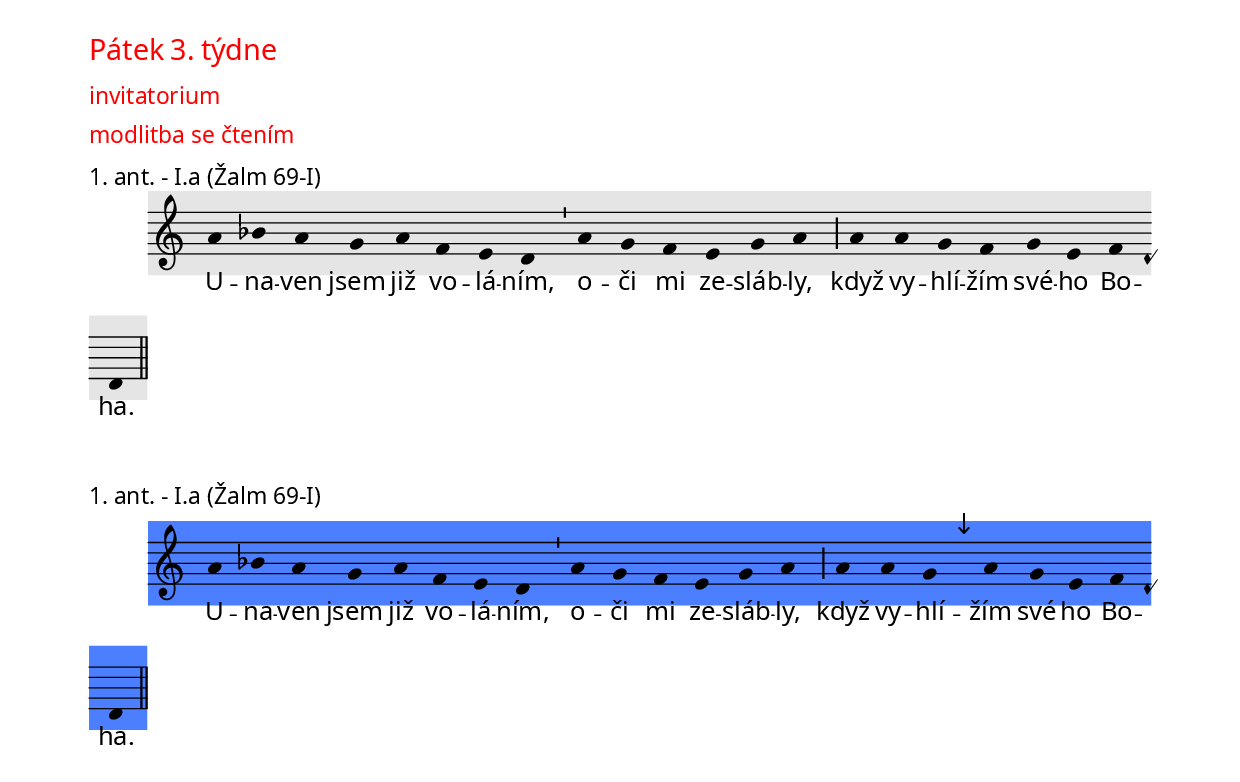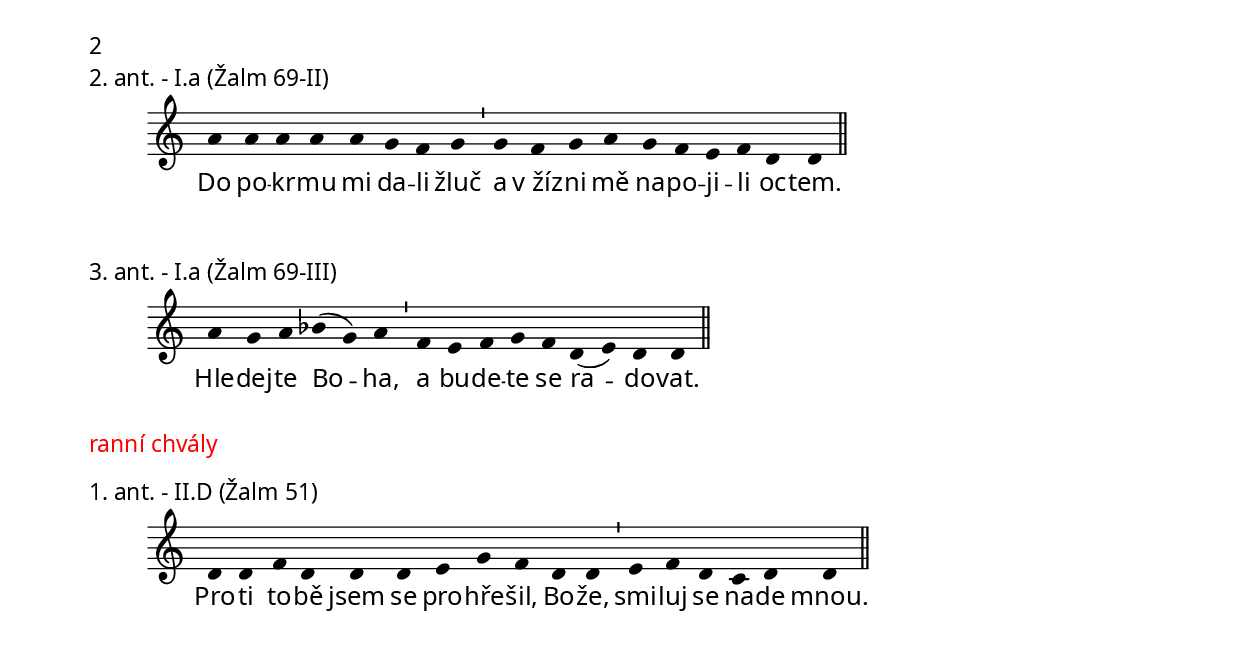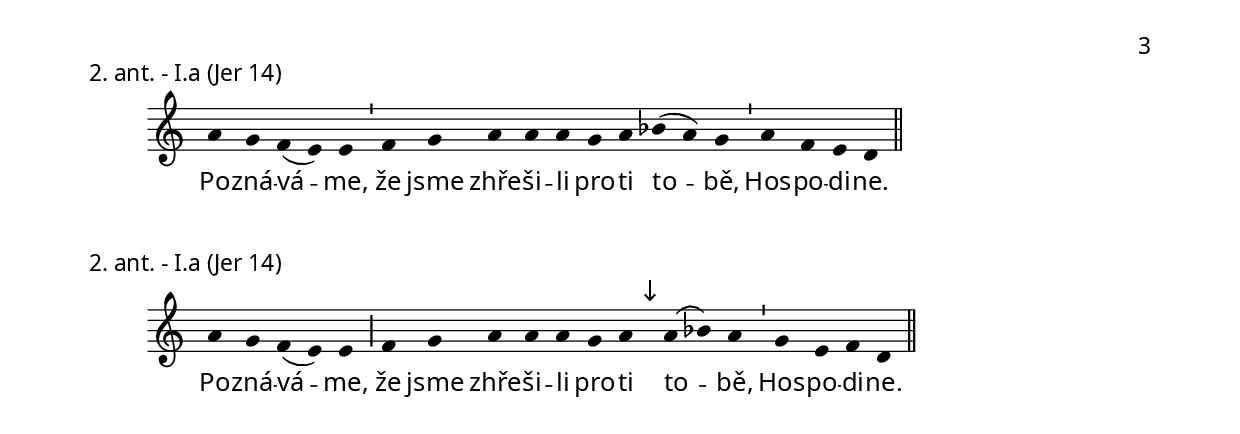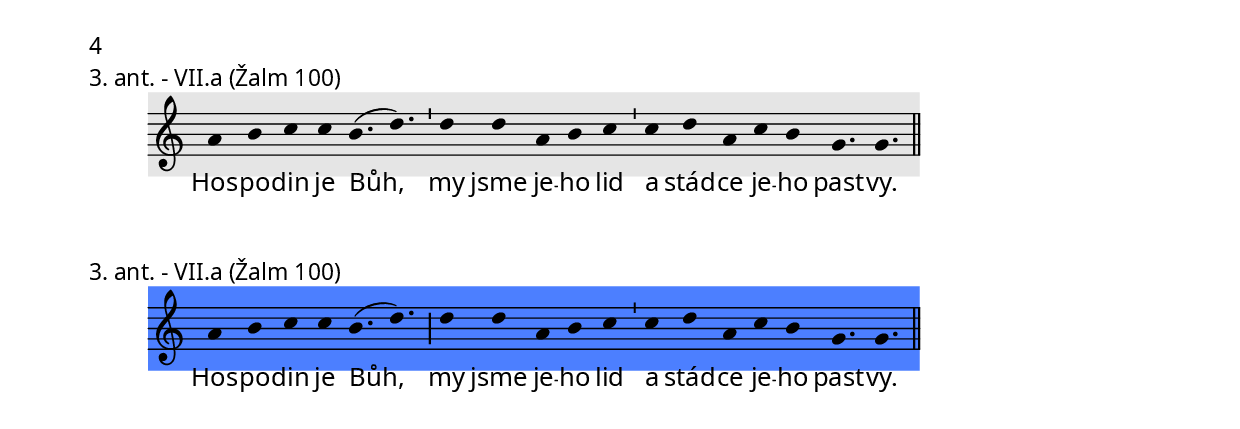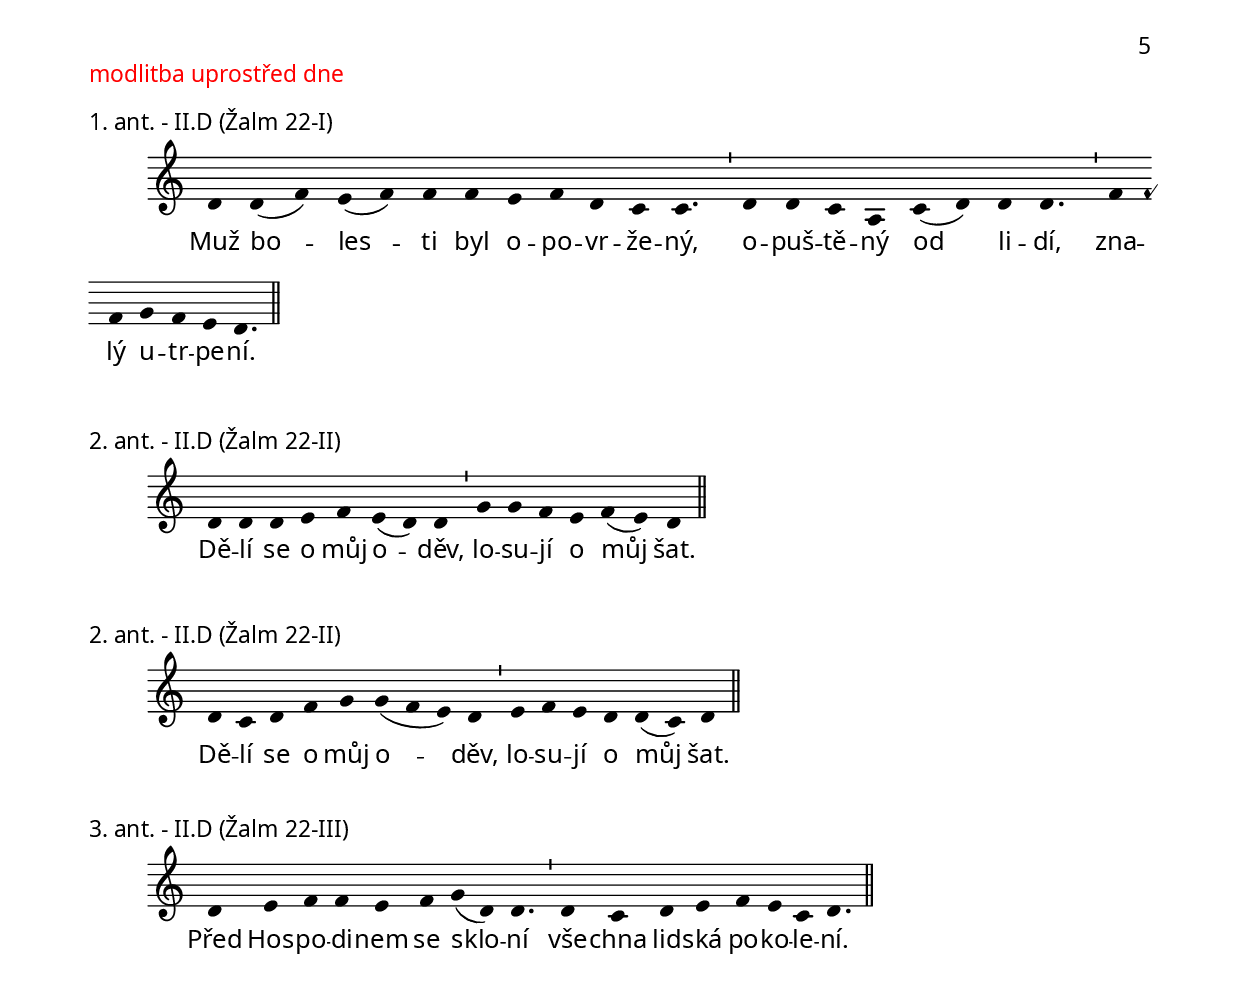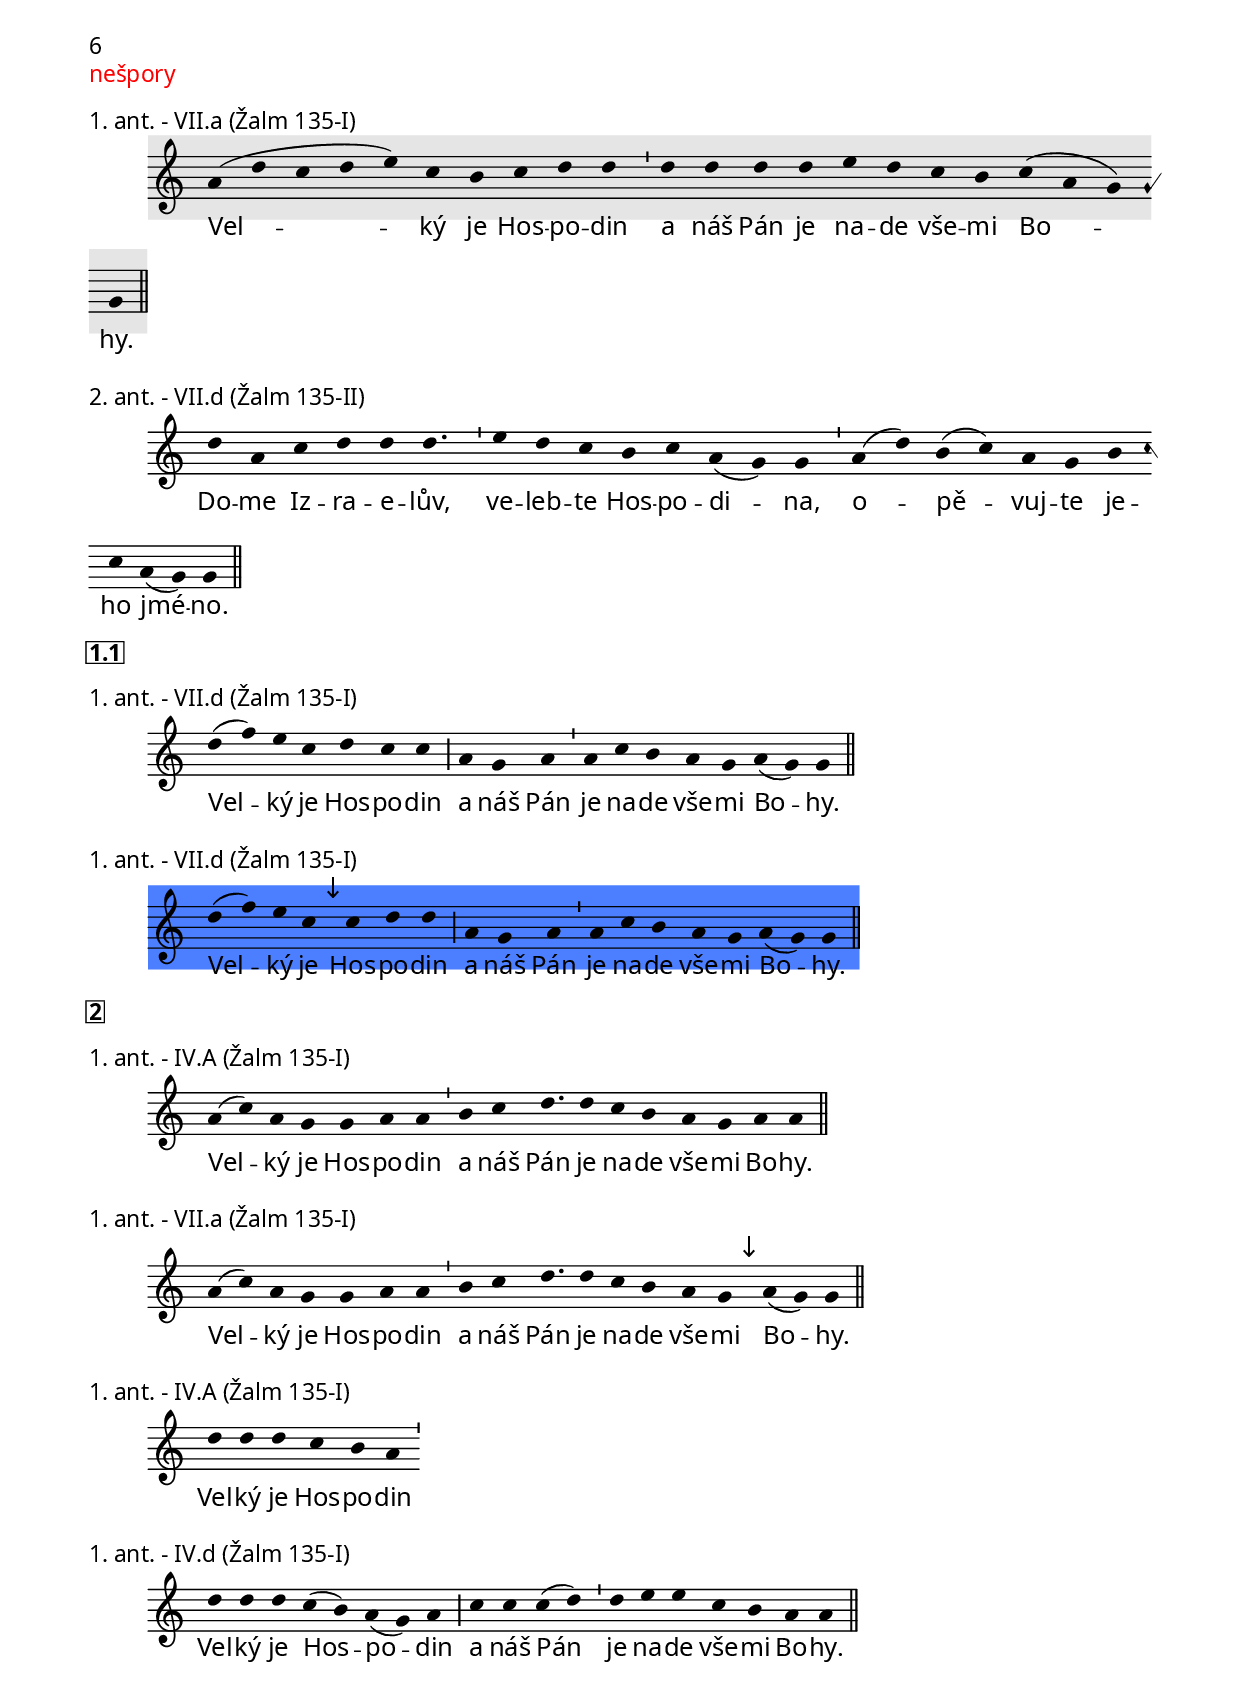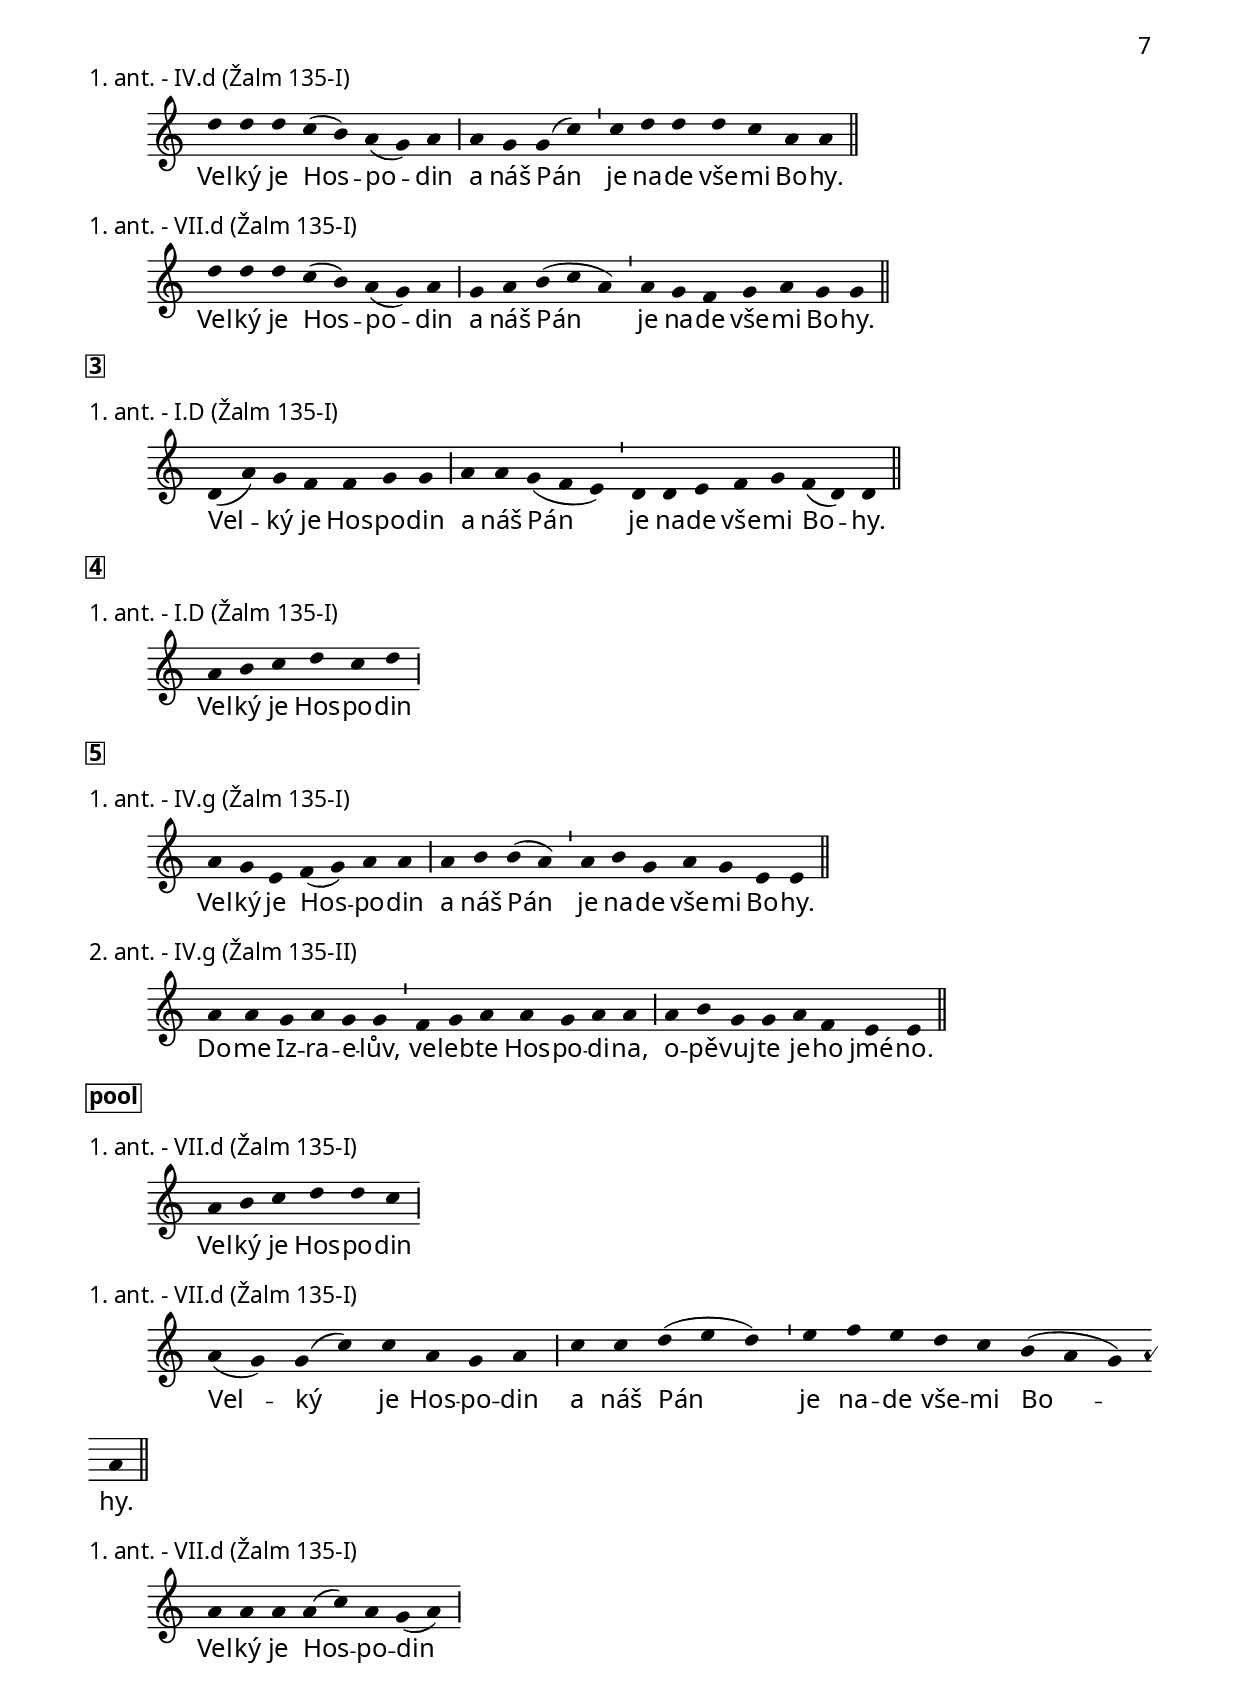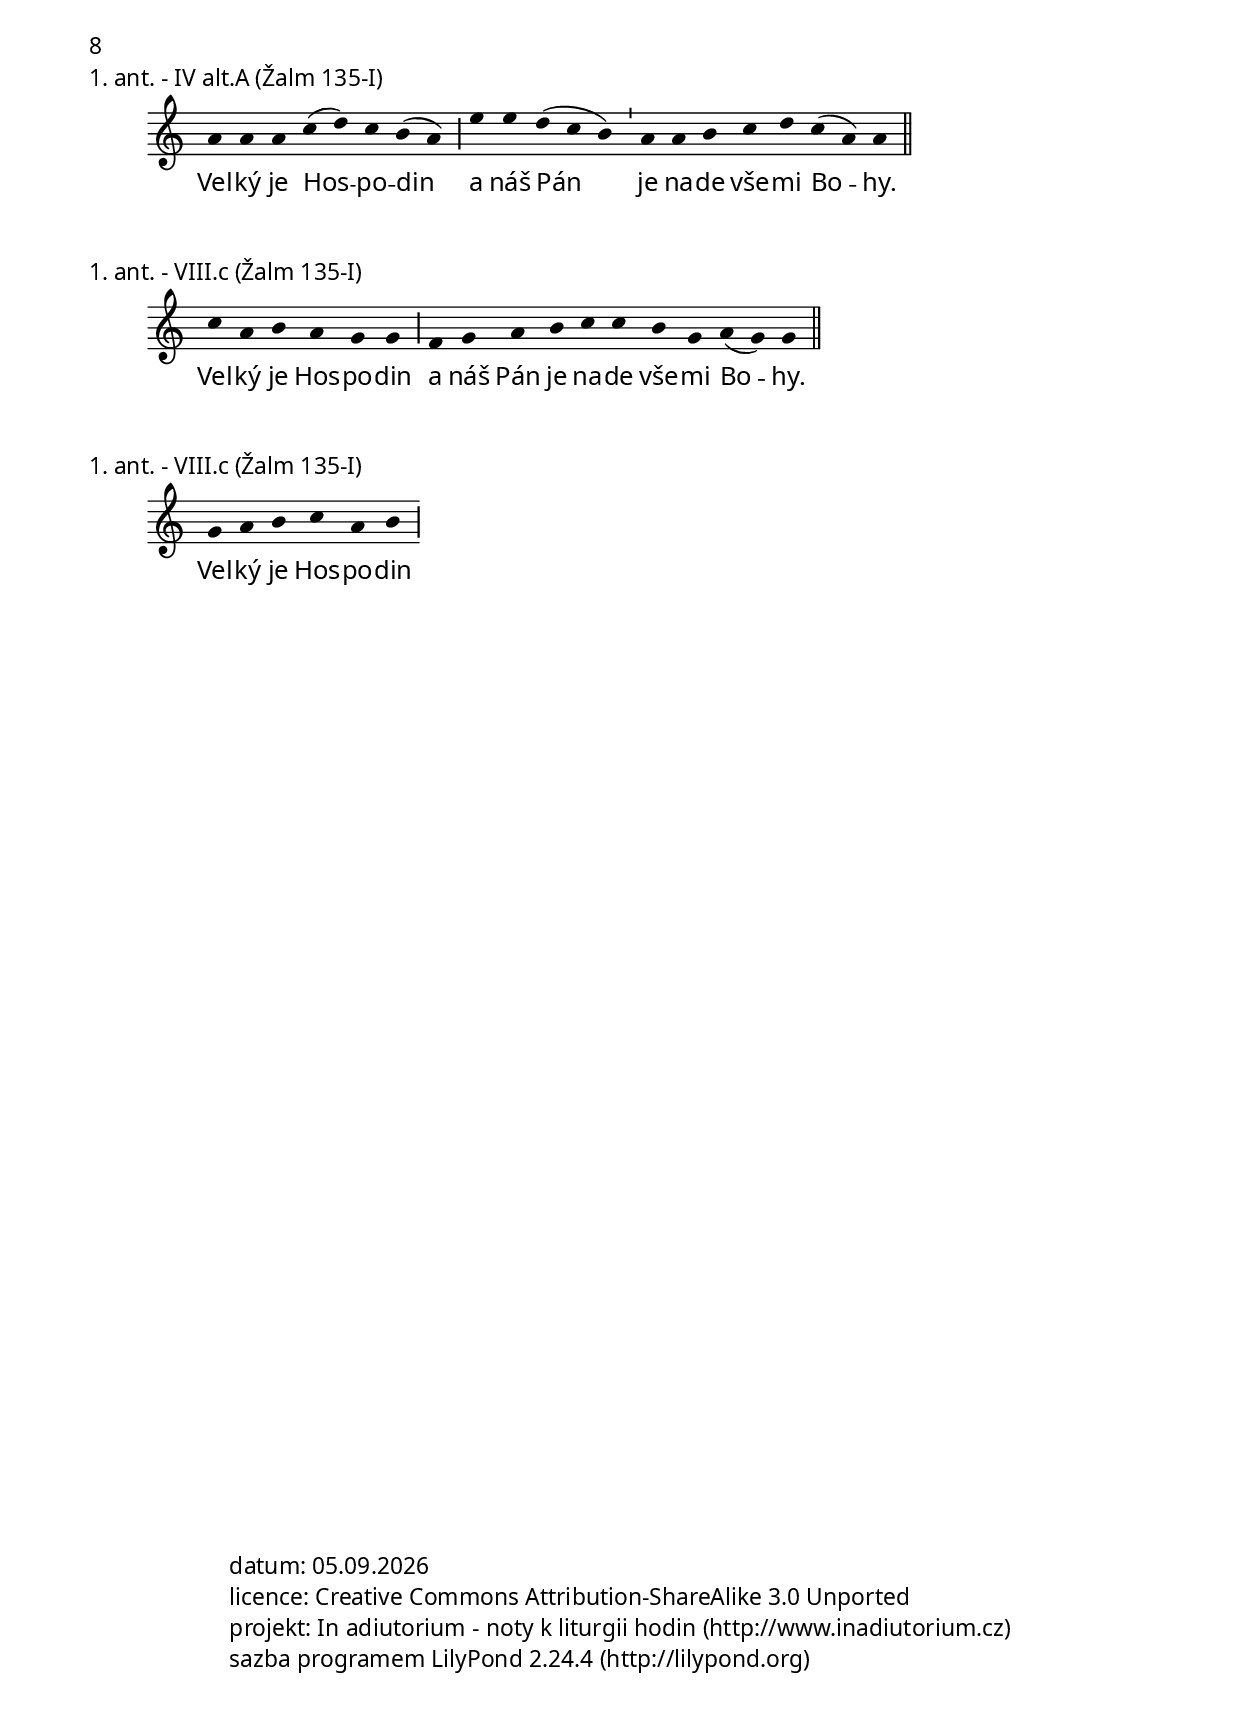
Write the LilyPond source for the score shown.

\include "../spolecne.ly"

\markup {\nadpisDen {Pátek 3. týdne}}

\markup {\nadpisHodinka {"invitatorium"}}

%\score { \tIpatekInvitatorium }

\markup {\nadpisHodinka {"modlitba se čtením"}}

\score {
  \relative c'' {
    \zvyraznovacSedy
    \choralniRezim
    a4 bes a g a f e d \barMin
    a' g f e g a \barMaior
    a a g f g e f d \barFinalis
  }
  \addlyrics {
    U -- na -- ven jsem již vo -- lá -- ním,
    o -- či mi ze -- sláb -- ly,
    když vy -- hlí -- žím své -- ho Bo -- ha.
  }
  \header {
    quid = "1. ant."
    modus = "I"
    differentia = "a" 
    psalmus = "Žalm 69-I"
    id = ""
    piece = \markup {\sestavTitulek}
  }
}

\score {
  \relative c'' {
    \zvyraznovacModry
    \choralniRezim
    a4 bes a g a f e d \barMin
    a' g f e g a \barMaior
    a a g \mark\sipka a g e f d \barFinalis
  }
  \addlyrics {
    U -- na -- ven jsem již vo -- lá -- ním,
    o -- či mi ze -- sláb -- ly,
    když vy -- hlí -- žím své -- ho Bo -- ha.
  }
  \header {
    quid = "1. ant."
    modus = "I"
    differentia = "a" 
    psalmus = "Žalm 69-I"
    id = ""
    piece = \markup {\sestavTitulek}
  }
}

\pageBreak

\score {
  \relative c'' {
    \choralniRezim
    a4 a a a a g f g \barMin
    g f g a g f e f d d \barFinalis
  }
  \addlyrics {
    Do po -- kr -- mu mi da -- li žluč
    a v_žíz -- ni mě na -- po -- ji -- li oc -- tem.
  }
  \header {
    quid = "2. ant."
    modus = "I"
    differentia = "a" 
    psalmus = "Žalm 69-II"
    id = ""
    piece = \markup {\sestavTitulek}
  }
}

\score {
  \relative c'' {
    \choralniRezim
    a4 g a bes( g) a \barMin
    f e f g f d( e) d d \barFinalis
  }
  \addlyrics {
    Hle -- dej -- te Bo -- ha,
    a bu -- de -- te se ra -- do -- vat.
  }
  \header {
    quid = "3. ant."
    modus = "I"
    differentia = "a" 
    psalmus = "Žalm 69-III"
    id = ""
    piece = \markup {\sestavTitulek}
  }
}

\markup {\nadpisHodinka {"ranní chvály"}}

\score {
  \relative c' {
    \choralniRezim
    d4 d f d d d e g f d d \barMin e f d c d d \barFinalis
  }
  \addlyrics {
    Pro -- ti to -- bě jsem se pro -- hře -- šil, Bo -- že,
    smi -- luj se na -- de mnou.
  }
  \header {
    quid = "1. ant."
    modus = "II"
    differentia = "D" 
    psalmus = "Žalm 51"
    id = "rch-ant1"
    piece = \markup {\sestavTitulek}
  }
}

\pageBreak

\score {
  \relative c'' {
    \choralniRezim
    a4 g f( e) e \barMin f g a a a g a bes( a) g \barMin a f e d \barFinalis
  }
  \addlyrics {
    Po -- zná -- vá -- me, že jsme zhře -- ši -- li pro -- ti to -- bě,
    Hos -- po -- di -- ne.
  }
  \header {
    quid = "2. ant."
    modus = "I"
    differentia = "a" 
    psalmus = "Jer 14"
    id = "rch-ant2"
    piece = \markup {\sestavTitulek}
  }
}

\score {
  \relative c'' {
    \choralniRezim
    a4 g f( e) e \barMaior
    f g a a a g a \mark\sipka a( bes) a \barMin 
    g e f d \barFinalis
  }
  \addlyrics {
    Po -- zná -- vá -- me, 
    že jsme zhře -- ši -- li pro -- ti to -- bě,
    Hos -- po -- di -- ne.
  }
  \header {
    quid = "2. ant."
    modus = "I"
    differentia = "a" 
    psalmus = "Jer 14"
    id = "rch-ant2"
    piece = \markup {\sestavTitulek}
  }
}

\pageBreak

\score {
  \relative c'' {
    \zvyraznovacSedy
    \choralniRezim
    a4 b c c b4.( d) \barMin d4 d a b c \barMin c d a c b g4. g \barFinalis
  }
  \addlyrics {
    Hos -- po -- din je Bůh, my jsme je -- ho lid a stád -- ce je -- ho past -- vy.
  }
  \header {
    quid = "3. ant."
    modus = "VII"
    differentia = "a" 
    psalmus = "Žalm 100"
    id = "rch-ant3"
    piece = \markup {\sestavTitulek}
  }
}

\score {
  \relative c'' {
    \zvyraznovacModry
    \choralniRezim
    a4 b c c b4.( d) \barMaior 
    d4 d a b c \barMin c d a c b g4. g \barFinalis
  }
  \addlyrics {
    Hos -- po -- din je Bůh, 
    my jsme je -- ho lid a stád -- ce je -- ho past -- vy.
  }
  \header {
    quid = "3. ant."
    modus = "VII"
    differentia = "a" 
    psalmus = "Žalm 100"
    id = "rch-ant3"
    piece = \markup {\sestavTitulek}
  }
}

\pageBreak

%\score { \tIpatekAntBenedictus }

\markup {\nadpisHodinka {"modlitba uprostřed dne"}}

\score {
  \relative c' {
    \choralniRezim
    d4 d( f) e( f) f f e f d c c4. \barMin
    d4 d c a c( d) d d4. \barMin f4 f g f e d4. \barFinalis
  }
  \addlyrics {
    Muž bo -- les -- ti byl o -- po -- vr -- že -- ný,
    o -- puš -- tě -- ný od li -- dí, zna -- lý u -- tr -- pe -- ní.
  }
  \header {
    quid = "1. ant."
    modus = "II"
    differentia = "D" 
    psalmus = "Žalm 22-I"
    id = "up-ant1"
    piece = \markup {\sestavTitulek}
  }
}

\score {
  \relative c' {
    \choralniRezim
    d4 d d e f e( d) d \barMin g g f e f( e) d \barFinalis
  }
  \addlyrics {
    Dě -- lí se o můj o -- děv, lo -- su -- jí o můj šat.
  }
  \header {
    quid = "2. ant."
    modus = "II"
    differentia = "D" 
    psalmus = "Žalm 22-II"
    id = "up-ant2"
    piece = \markup {\sestavTitulek}
  }
}

\score {
  \relative c' {
    \choralniRezim
    d4 c d f g g( f e) d \barMin e f e d d( c) d \barFinalis
  }
  \addlyrics {
    Dě -- lí se o můj o -- děv, lo -- su -- jí o můj šat.
  }
  \header {
    quid = "2. ant."
    modus = "II"
    differentia = "D" 
    psalmus = "Žalm 22-II"
    id = "up-ant2"
    piece = \markup {\sestavTitulek}
  }
}

\score {
  \relative c' {
    \choralniRezim
    d4 e f f e f g( d) d4. \barMin d4 c d e f e c d4. \barFinalis
  }
  \addlyrics {
    Před Hos -- po -- di -- nem se sklo -- ní 
    vše -- chna lid -- ská po -- ko -- le -- ní.
  }
  \header {
    quid = "3. ant."
    modus = "II"
    differentia = "D" 
    psalmus = "Žalm 22-III"
    id = "up-ant3"
    piece = \markup {\sestavTitulek}
  }
}

\pageBreak

\markup {\nadpisHodinka {"nešpory"}}

\score {
  \relative c'' {
    \zvyraznovacSedy
    \choralniRezim
    a4( d c d e) c b c d d \barMin
    d d d d e d c b c( a g) g \barFinalis
  }
  \addlyrics {
    Vel -- ký je Hos -- po -- din
    a náš Pán je na -- de vše -- mi Bo -- hy.
  }
  \header {
    quid = "1. ant."
    modus = "VII"
    differentia = "a" 
    psalmus = "Žalm 135-I"
    id = "ne-ant1"
    piece = \markup {\sestavTitulek}
  }
}

\score {
  \relative c'' {
    \choralniRezim
    d4 a c d d d4. \barMin e4 d c b c a( g) g \barMin
    a( d) b( c) a g b c a( g) g \barFinalis
  }
  \addlyrics {
    Do -- me Iz -- ra -- e -- lův, ve -- leb -- te Hos -- po -- di -- na,
    o -- pě -- vuj -- te je -- ho jmé -- no.
  }
  \header {
    quid = "2. ant."
    modus = "VII"
    differentia = "d" 
    psalmus = "Žalm 135-II"
    id = "ne-ant2"
    piece = \markup {\sestavTitulek}
  }
}

\markup\nadpisSkupiny 1.1

\score {
  \relative c'' {
    \choralniRezim
    d4( f) e c d c c \barMaior
    a g a \barMin a c b a g a( g) g \barFinalis
  }
  \addlyrics {
    Vel -- ký je Hos -- po -- din
    a náš Pán je na -- de vše -- mi Bo -- hy.
  }
  \header {
    quid = "1. ant."
    modus = "VII"
    differentia = "d" 
    psalmus = "Žalm 135-I"
    id = "ne-ant1"
    piece = \markup {\sestavTitulek}
  }
}

\score {
  \relative c'' {
    \zvyraznovacModry
    \choralniRezim
    d4( f) e c \mark\sipka c d d \barMaior
    a g a \barMin a c b a g a( g) g \barFinalis
  }
  \addlyrics {
    Vel -- ký je Hos -- po -- din
    a náš Pán je na -- de vše -- mi Bo -- hy.
  }
  \header {
    quid = "1. ant."
    modus = "VII"
    differentia = "d" 
    psalmus = "Žalm 135-I"
    id = "ne-ant1"
    piece = \markup {\sestavTitulek}
  }
}

\markup\nadpisSkupiny 2

\score {
  \relative c'' {
    \choralniRezim
    a4( c) a g g a a \barMin
    b c d4. d4 c b a g a a \barFinalis
  }
  \addlyrics {
    Vel -- ký je Hos -- po -- din
    a náš Pán je na -- de vše -- mi Bo -- hy.
  }
  \header {
    quid = "1. ant."
    modus = "IV"
    differentia = "A" 
    psalmus = "Žalm 135-I"
    id = "ne-ant1"
    piece = \markup {\sestavTitulek}
  }
}

\score {
  \relative c'' {
    \choralniRezim
    a4( c) a g g a a \barMin
    b c d4. d4 c b a g \mark\sipka a( g) g \barFinalis
  }
  \addlyrics {
    Vel -- ký je Hos -- po -- din
    a náš Pán je na -- de vše -- mi Bo -- hy.
  }
  \header {
    quid = "1. ant."
    modus = "VII"
    differentia = "a" 
    psalmus = "Žalm 135-I"
    id = "ne-ant1"
    piece = \markup {\sestavTitulek}
  }
}

\score {
  \relative c'' {
    \choralniRezim
    d4 d d c b a \barMin
  }
  \addlyrics {
    Vel -- ký je Hos -- po -- din
    a náš Pán je na -- de vše -- mi Bo -- hy.
  }
  \header {
    quid = "1. ant."
    modus = "IV"
    differentia = "A" 
    psalmus = "Žalm 135-I"
    id = "ne-ant1"
    piece = \markup {\sestavTitulek}
  }
}

\score {
  \relative c'' {
    \choralniRezim
    d4 d d c( b) a( g) a \barMaior
    c c c( d) \barMin d e e c b a a \barFinalis
  }
  \addlyrics {
    Vel -- ký je Hos -- po -- din
    a náš Pán je na -- de vše -- mi Bo -- hy.
  }
  \header {
    quid = "1. ant."
    modus = "IV"
    differentia = "d" 
    psalmus = "Žalm 135-I"
    id = "ne-ant1"
    piece = \markup {\sestavTitulek}
  }
}

\score {
  \relative c'' {
    \choralniRezim
    d4 d d c( b) a( g) a \barMaior
    a g g( c) \barMin c d d d c a a \barFinalis
  }
  \addlyrics {
    Vel -- ký je Hos -- po -- din
    a náš Pán je na -- de vše -- mi Bo -- hy.
  }
  \header {
    quid = "1. ant."
    modus = "IV"
    differentia = "d" 
    psalmus = "Žalm 135-I"
    id = "ne-ant1"
    piece = \markup {\sestavTitulek}
  }
}

\score {
  \relative c'' {
    \choralniRezim
    d4 d d c( b) a( g) a \barMaior
    g a b( c a) \barMin a g f g a g g \barFinalis
  }
  \addlyrics {
    Vel -- ký je Hos -- po -- din
    a náš Pán je na -- de vše -- mi Bo -- hy.
  }
  \header {
    quid = "1. ant."
    modus = "VII"
    differentia = "d" 
    psalmus = "Žalm 135-I"
    id = "ne-ant1"
    piece = \markup {\sestavTitulek}
  }
}

\markup\nadpisSkupiny 3

\score {
  \relative c' {
    \choralniRezim
    d4( a') g f f g g \barMaior
    a a g( f e) \barMin d d e f g f( d) d \barFinalis
  }
  \addlyrics {
    Vel -- ký je Hos -- po -- din
    a náš Pán je na -- de vše -- mi Bo -- hy.
  }
  \header {
    quid = "1. ant."
    modus = "I"
    differentia = "D" 
    psalmus = "Žalm 135-I"
    id = "ne-ant1"
    piece = \markup {\sestavTitulek}
  }
}

\markup\nadpisSkupiny 4

\score {
  \relative c'' {
    \choralniRezim
    a4 b c d c d \barMaior
  }
  \addlyrics {
    Vel -- ký je Hos -- po -- din
    a náš Pán je na -- de vše -- mi Bo -- hy.
  }
  \header {
    quid = "1. ant."
    modus = "I"
    differentia = "D" 
    psalmus = "Žalm 135-I"
    id = "ne-ant1"
    piece = \markup {\sestavTitulek}
  }
}

\markup\nadpisSkupiny 5

\score {
  \relative c'' {
    \choralniRezim
    a4 g e f( g) a a \barMaior
    a b b( a) \barMin a b g a g e e \barFinalis
  }
  \addlyrics {
    Vel -- ký je Hos -- po -- din
    a náš Pán je na -- de vše -- mi Bo -- hy.
  }
  \header {
    quid = "1. ant."
    modus = "IV"
    differentia = "g" 
    psalmus = "Žalm 135-I"
    id = "ne-ant1"
    piece = \markup {\sestavTitulek}
  }
}

\score {
  \relative c'' {
    \choralniRezim
    a4 a g a g g \barMin f g a a g a a \barMaior
    a b g g a f e e \barFinalis
  }
  \addlyrics {
    Do -- me Iz -- ra -- e -- lův, ve -- leb -- te Hos -- po -- di -- na,
    o -- pě -- vuj -- te je -- ho jmé -- no.
  }
  \header {
    quid = "2. ant."
    modus = "IV"
    differentia = "g" 
    psalmus = "Žalm 135-II"
    id = "ne-ant2"
    piece = \markup {\sestavTitulek}
  }
}

\markup\nadpisSkupiny pool

\score {
  \relative c'' {
    \choralniRezim
    a4 b c d d c \barMaior
    
  }
  \addlyrics {
    Vel -- ký je Hos -- po -- din
    a náš Pán je na -- de vše -- mi Bo -- hy.
  }
  \header {
    quid = "1. ant."
    modus = "VII"
    differentia = "d" 
    psalmus = "Žalm 135-I"
    id = "ne-ant1"
    piece = \markup {\sestavTitulek}
  }
}

\score {
  \relative c'' {
    \choralniRezim
    a4( g) g( c) c a g a \barMaior
    c c d( e d) \barMin e f e d c b( a g) a \barFinalis
  }
  \addlyrics {
    Vel -- ký je Hos -- po -- din
    a náš Pán je na -- de vše -- mi Bo -- hy.
  }
  \header {
    quid = "1. ant."
    modus = "VII"
    differentia = "d" 
    psalmus = "Žalm 135-I"
    id = "ne-ant1"
    piece = \markup {\sestavTitulek}
  }
}

\score {
  \relative c'' {
    \choralniRezim
    a4 a a a( c) a g( a) \barMaior
    
  }
  \addlyrics {
    Vel -- ký je Hos -- po -- din
    a náš Pán je na -- de vše -- mi Bo -- hy.
  }
  \header {
    quid = "1. ant."
    modus = "VII"
    differentia = "d" 
    psalmus = "Žalm 135-I"
    id = "ne-ant1"
    piece = \markup {\sestavTitulek}
  }
}

\score {
  \relative c'' {
    \choralniRezim
    a4 a a c( d) c b( a) \barMaior
    e' e d( c b) \barMin a a b c d c( a) a \barFinalis
  }
  \addlyrics {
    Vel -- ký je Hos -- po -- din
    a náš Pán je na -- de vše -- mi Bo -- hy.
  }
  \header {
    quid = "1. ant."
    modus = "IV alt"
    differentia = "A" 
    psalmus = "Žalm 135-I"
    id = "ne-ant1"
    piece = \markup {\sestavTitulek}
  }
}

\score {
  \relative c'' {
    \choralniRezim
    c4 a b a g g \barMaior
    f g a b c c b g a( g) g \barFinalis
  }
  \addlyrics {
    Vel -- ký je Hos -- po -- din
    a náš Pán je na -- de vše -- mi Bo -- hy.
  }
  \header {
    quid = "1. ant."
    modus = "VIII"
    differentia = "c" 
    psalmus = "Žalm 135-I"
    id = "ne-ant1"
    piece = \markup {\sestavTitulek}
  }
}

\score {
  \relative c'' {
    \choralniRezim
    g4 a b c a b \barMaior
  }
  \addlyrics {
    Vel -- ký je Hos -- po -- din
    a náš Pán je na -- de vše -- mi Bo -- hy.
  }
  \header {
    quid = "1. ant."
    modus = "VIII"
    differentia = "c" 
    psalmus = "Žalm 135-I"
    id = "ne-ant1"
    piece = \markup {\sestavTitulek}
  }
}




%\score { \tIpatekNespAntIII }

%\score { \tIpatekAntMagnificat }